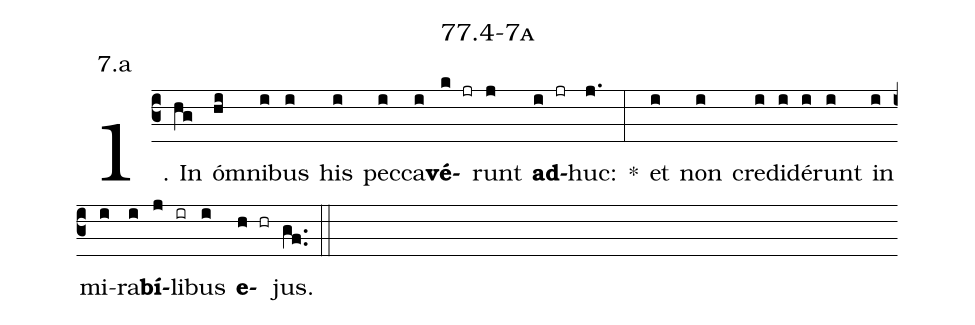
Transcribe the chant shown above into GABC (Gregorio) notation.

name: 77.4-7a;
annotation: 7.a;
%%
(c3)1. In(hg) óm(hi)ni(i)bus(i) his(i) pec(i)ca(i)<b>vé</b>(k jr)runt(j) <b>ad</b>(i jr)huc:(j.) *(:) et(i) non(i) cre(i)di(i)dé(i)runt(i) in(i) mi(i)ra(i)<b>bí</b>(j)li(ir)bus(i) <b>e</b>(h hr)jus.(gf..) (::)


%E(i) u(i) o(j) u(i) a(h) e.(gf..) (::)
